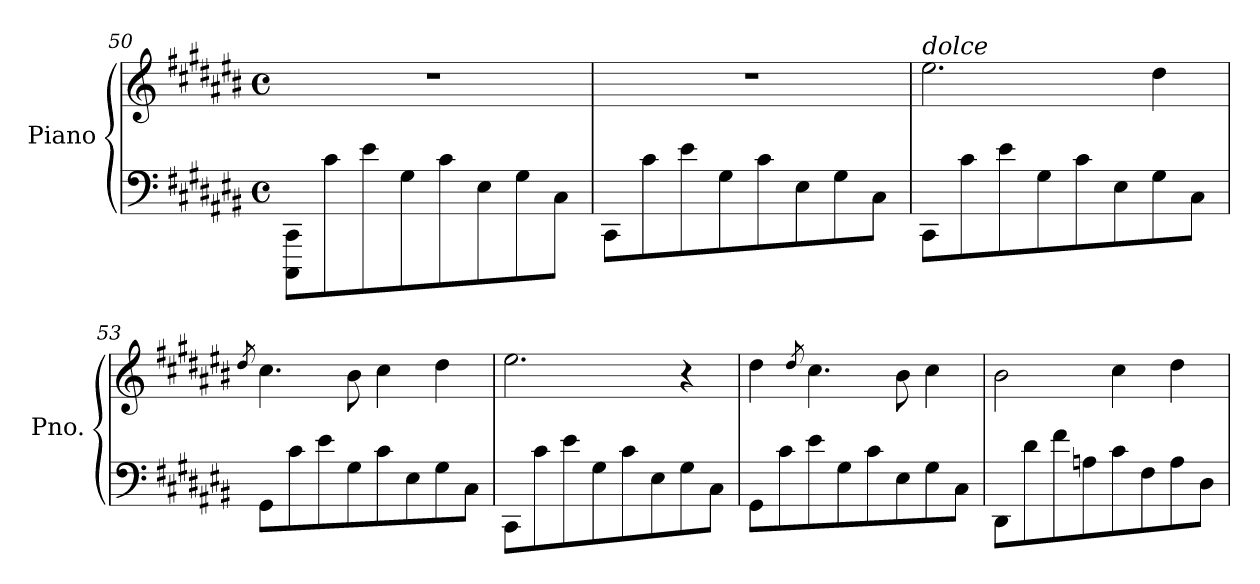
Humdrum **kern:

**kern	**kern
*part1	*part1
*staff2	*staff1
*I"Piano	*
*I'Pno.	*
*clefF4	*clefG2
*k[f#c#g#d#a#e#b#]	*k[f#c#g#d#a#e#b#]
*M4/4	*M4/4
*met(c)	*met(c)
*MM80	*MM80
=50	=50
8CCC#\ 8CC#\L	1r
8c#\	.
8e#\	.
8G#\	.
8c#\	.
8E#\	.
8G#\	.
8C#\J	.
=51	=51
8CC#\L	1r
8c#\	.
8e#\	.
8G#\	.
8c#\	.
8E#\	.
8G#\	.
8C#\J	.
=52	=52
!	!LO:TX:a:i:t=dolce
8CC#\L	2.ee#\
8c#\	.
8e#\	.
8G#\	.
8c#\	.
8E#\	.
8G#\	4dd#\
8C#\J	.
!!LO:PB:g=z
=53	=53
.	8qdd#/
8GG#\L	4.cc#\
8c#\	.
8e#\	.
8G#\	8b#\
8c#\	4cc#\
8E#\	.
8G#\	4dd#\
8C#\J	.
=54	=54
8CC#\L	2.ee#\
8c#\	.
8e#\	.
8G#\	.
8c#\	.
8E#\	.
8G#\	4r
8C#\J	.
=55	=55
8GG#\L	4dd#\
8c#\	.
.	8qdd#/
8e#\	4.cc#\
8G#\	.
8c#\	.
8E#\	8b#\
8G#\	4cc#\
8C#\J	.
=56	=56
8DD#\L	2b#\
8d#\	.
8f#\	.
8An\	.
8c#\	4cc#\
8F#\	.
8A\	4dd#\
8D#\J	.
=	=
*-	*-
